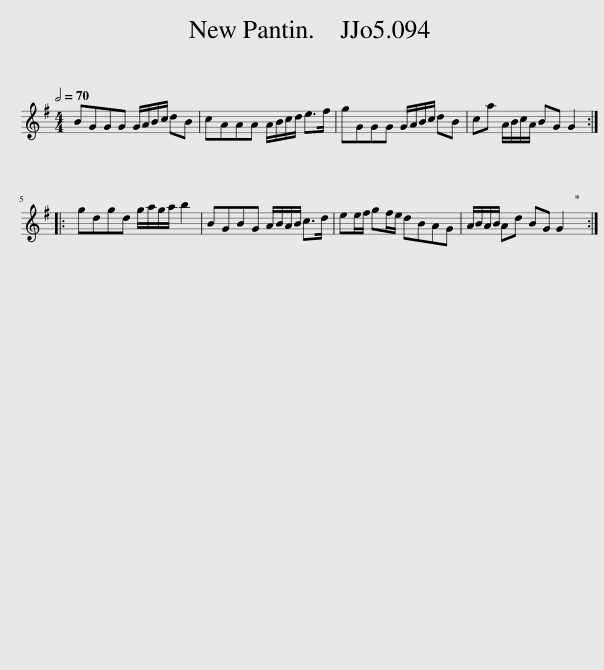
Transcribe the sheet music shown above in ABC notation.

X:1
L:1/8
Q:1/2=70
M:4/4
I:linebreak $
K:G
V:1 treble
V:1
 BGGG G/A/B/c/ dB | cAAA A/B/c/d/ e>f | gGGG G/A/B/c/ dB | ca A/B/c/A/ BG G2 ::$ gdgd g/a/g/a/ b2 | %5
 BGBG A/B/A/B/ c>d | ee/f/ gf/e/ dBAG | A/B/A/B/ Ad BG G2 :| %8
